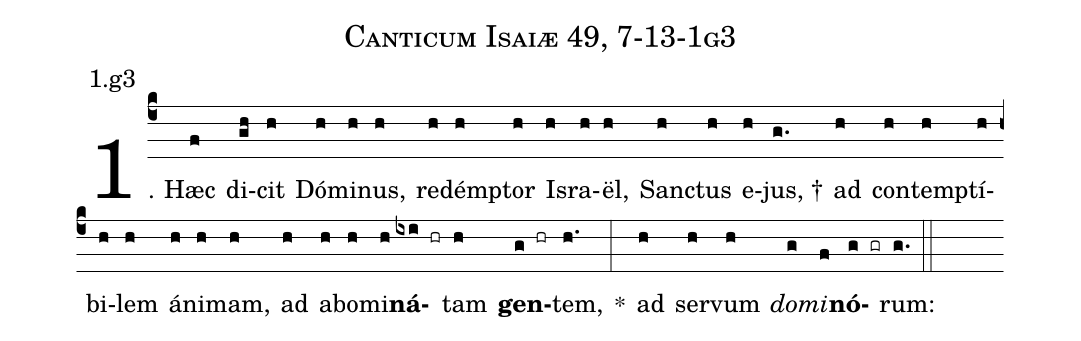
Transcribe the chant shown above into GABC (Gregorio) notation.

name: Canticum Isaiæ 49, 7-13-1g3;
annotation: 1.g3;
%%
(c4)1. Hæc(f) di(gh)cit(h) Dó(h)mi(h)nus,(h) red(h)émp(h)tor(h) Is(h)ra(h)ël,(h) Sanc(h)tus(h) e(h)jus, †(g.) ad(h) con(h)temp(h)tí(h)bi(h)lem(h) á(h)ni(h)mam,(h) ad(h) ab(h)o(h)mi(h)<b>ná</b>(ixi hr)tam(h) <b>gen</b>(g hr)tem,(h.) *(:) ad(h) ser(h)vum(h) <i>do</i>(g)<i>mi</i>(f)<b>nó</b>(g gr)rum:(g.) (::)
